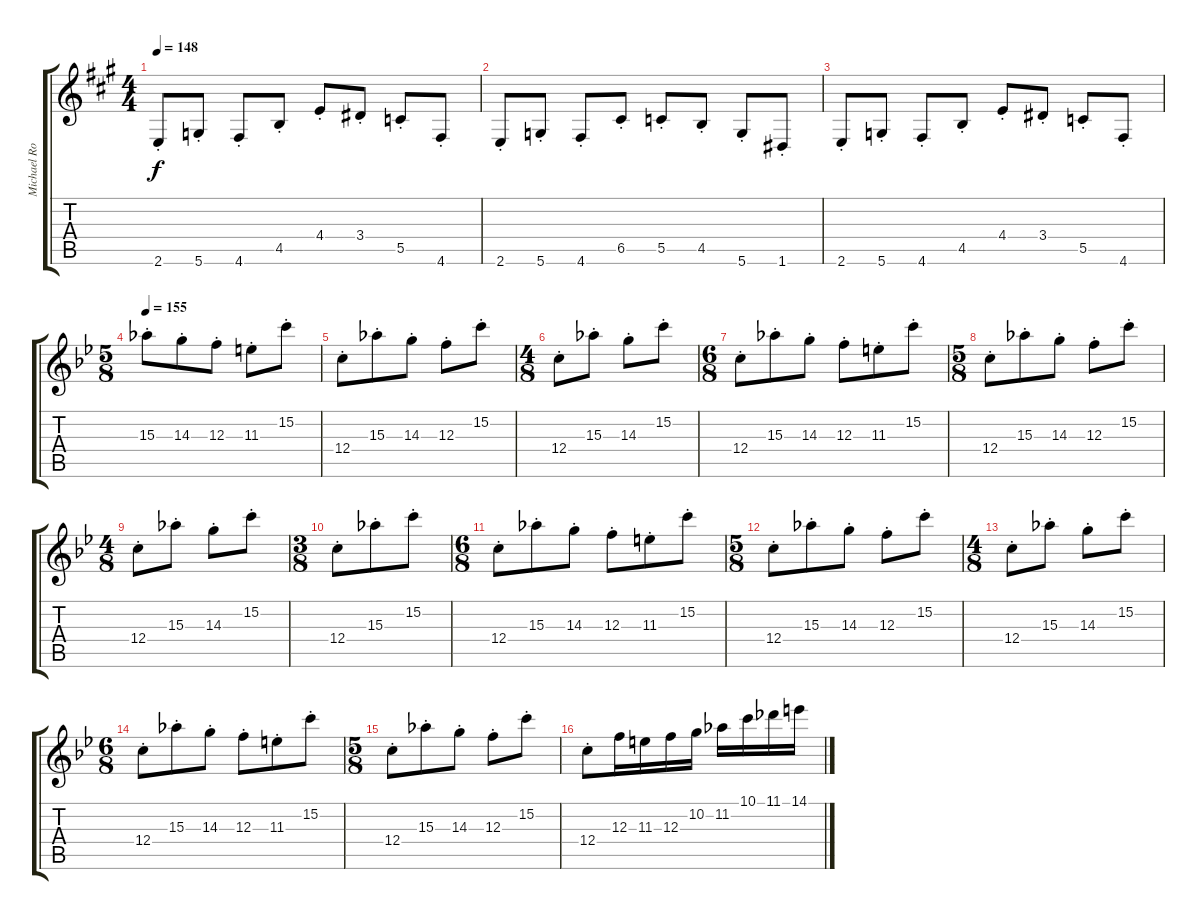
\track ("Michael Romeo (guitar)" "Michael Ro") {instrument distortionguitar}
\staff {score tabs}
\tuning (D4 A3 F3 C3 G2 D2) {hide}
\ts (4 4)
\tempo 148
\clef g2
\ks f#minor
2.6{st}.8{dy f} 5.6{st}.8 4.6{st}.8 4.5{st}.8 4.4{st}.8 3.4{st}.8 5.5{st}.8 4.6{st}.8 |
2.6{st}.8 5.6{st}.8 4.6{st}.8 6.5{st}.8 5.5{st}.8 4.5{st}.8 5.6{st}.8 1.6{st}.8 |
2.6{st}.8 5.6{st}.8 4.6{st}.8 4.5{st}.8 4.4{st}.8 3.4{st}.8 5.5{st}.8 4.6{st}.8 |
\ts (5 8)
\tempo 155
\ks gminor
15.3{st}.8 14.3{st}.8 12.3{st}.8 11.3{st}.8 15.2{st}.8 |
12.4{st}.8 15.3{st}.8 14.3{st}.8 12.3{st}.8 15.2{st}.8 |
\ts (4 8)
12.4{st}.8 15.3{st}.8 14.3{st}.8 15.2{st}.8 |
\ts (6 8)
12.4{st}.8 15.3{st}.8 14.3{st}.8 12.3{st}.8 11.3{st}.8 15.2{st}.8 |
\ts (5 8)
12.4{st}.8 15.3{st}.8 14.3{st}.8 12.3{st}.8 15.2{st}.8 |
\ts (4 8)
12.4{st}.8 15.3{st}.8 14.3{st}.8 15.2{st}.8 |
\ts (3 8)
12.4{st}.8 15.3{st}.8 15.2{st}.8 |
\ts (6 8)
12.4{st}.8 15.3{st}.8 14.3{st}.8 12.3{st}.8 11.3{st}.8 15.2{st}.8 |
\ts (5 8)
12.4{st}.8 15.3{st}.8 14.3{st}.8 12.3{st}.8 15.2{st}.8 |
\ts (4 8)
12.4{st}.8 15.3{st}.8 14.3{st}.8 15.2{st}.8 |
\ts (6 8)
12.4{st}.8 15.3{st}.8 14.3{st}.8 12.3{st}.8 11.3{st}.8 15.2{st}.8 |
\ts (5 8)
12.4{st}.8 15.3{st}.8 14.3{st}.8 12.3{st}.8 15.2{st}.8 |
12.4{st}.8 12.3.16 11.3.16 12.3.16 10.2.16 11.2.16 10.1.16 11.1.16 14.1.16
